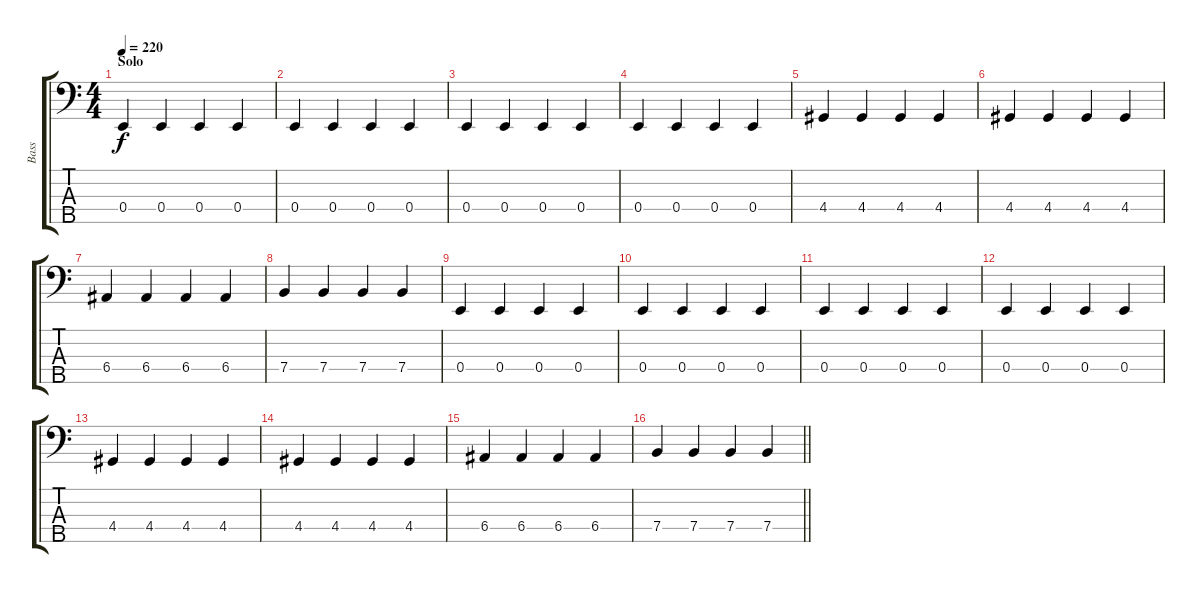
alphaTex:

\track ("Bass" "Bass") {instrument electricbasspick}
\staff {score tabs}
\tuning (G2 D2 A1 E1 B0) {hide}
\ts (4 4)
\section ("" "Solo")
\tempo 220
\clef f4
\ks c
0.4.4{dy f} 0.4.4 0.4.4 0.4.4 |
0.4.4 0.4.4 0.4.4 0.4.4 |
0.4.4 0.4.4 0.4.4 0.4.4 |
0.4.4 0.4.4 0.4.4 0.4.4 |
4.4.4 4.4.4 4.4.4 4.4.4 |
4.4.4 4.4.4 4.4.4 4.4.4 |
6.4.4 6.4.4 6.4.4 6.4.4 |
7.4.4 7.4.4 7.4.4 7.4.4 |
0.4.4 0.4.4 0.4.4 0.4.4 |
0.4.4 0.4.4 0.4.4 0.4.4 |
0.4.4 0.4.4 0.4.4 0.4.4 |
0.4.4 0.4.4 0.4.4 0.4.4 |
4.4.4 4.4.4 4.4.4 4.4.4 |
4.4.4 4.4.4 4.4.4 4.4.4 |
6.4.4 6.4.4 6.4.4 6.4.4 |
\barLineRight lightlight
7.4.4 7.4.4 7.4.4 7.4.4
